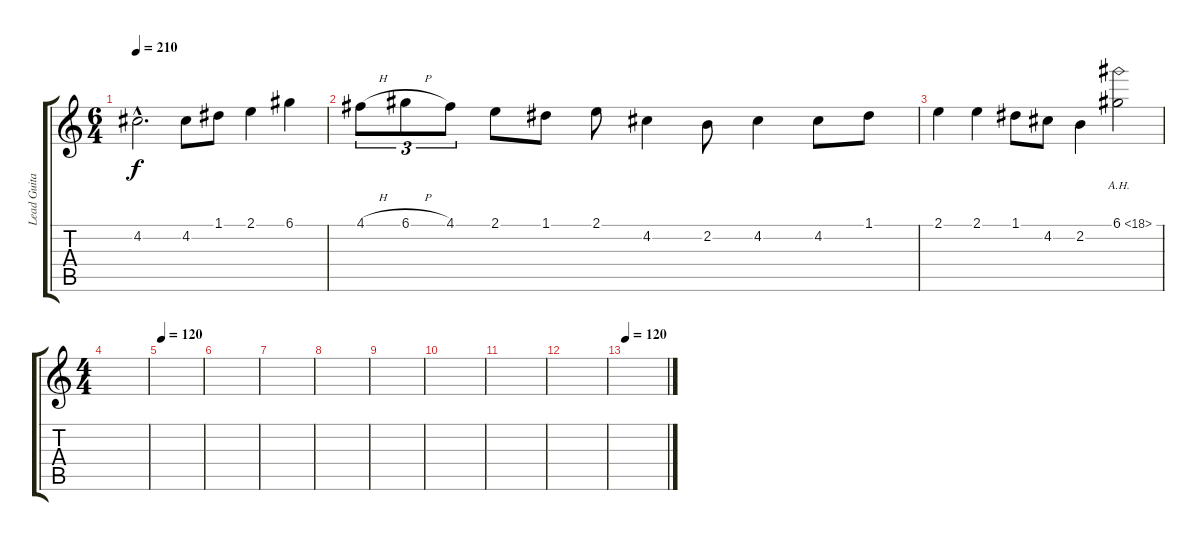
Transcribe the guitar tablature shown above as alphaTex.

\track ("Lead Guitar(D)" "Lead Guita") {instrument distortionguitar}
\staff {score tabs}
\tuning (D4 A3 F3 C3 G2 D2) {hide}
\ts (6 4)
\tempo 210
\clef g2
\ks c
4.2{hac}.2{d dy f} 4.2.8 1.1.8 2.1.4 6.1.4 |
4.1{h}.8{tu (3 2)} 6.1{h}.8{tu (3 2)} 4.1.8{tu (3 2)} 2.1.8 1.1.8 2.1.8 4.2.4 2.2.8 4.2.4 4.2.8 1.1.8 |
2.1.4 2.1.4 1.1.8 4.2.8 2.2.4 6.1{ah 12}.2 |
\ts (4 4)
|
\tempo 120
|
|
|
|
|
|
|
|
\tempo 120
